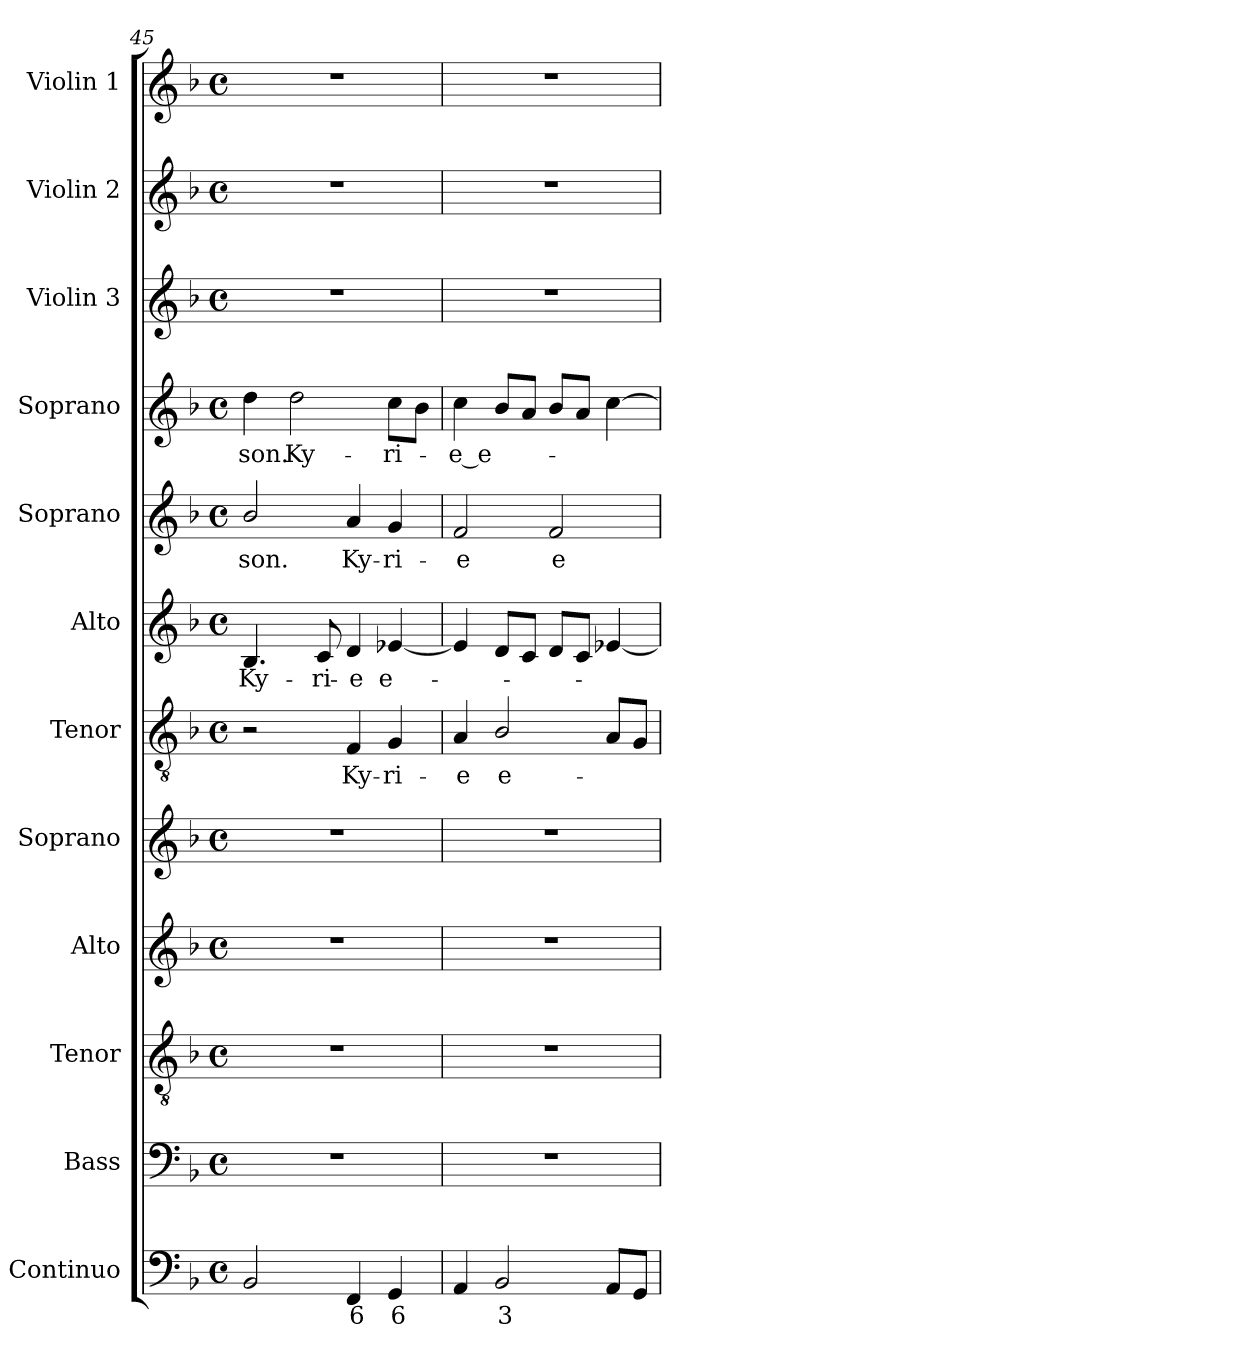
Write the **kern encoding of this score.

**kern	**text	**kern	**kern	**kern	**kern	**kern	**text	**kern	**text	**kern	**text	**kern	**text	**kern	**kern	**kern
*part12	*part12	*part11	*part10	*part9	*part8	*part7	*part7	*part6	*part6	*part5	*part5	*part4	*part4	*part3	*part2	*part1
*staff12	*staff12	*staff11	*staff10	*staff9	*staff8	*staff7	*staff7	*staff6	*staff6	*staff5	*staff5	*staff4	*staff4	*staff3	*staff2	*staff1
*I"Continuo	*	*I"Bass	*I"Tenor	*I"Alto	*I"Soprano	*I"Tenor	*	*I"Alto	*	*I"Soprano	*	*I"Soprano	*	*I"Violin 3	*I"Violin 2	*I"Violin 1
*I'Cont.	*	*I'B.	*I'T.	*I'A.	*I'S.	*I'T.	*	*I'A.	*	*I'S.	*	*I'S.	*	*I'Vln. 3	*I'Vln. 2	*I'Vln. 1
*clefF4	*	*clefF4	*clefGv2	*clefG2	*clefG2	*clefGv2	*	*clefG2	*	*clefG2	*	*clefG2	*	*clefG2	*clefG2	*clefG2
*	*	*	*ITrd7c12	*	*	*ITrd7c12	*	*	*	*	*	*	*	*	*	*
*k[b-]	*	*k[b-]	*k[b-]	*k[b-]	*k[b-]	*k[b-]	*	*k[b-]	*	*k[b-]	*	*k[b-]	*	*k[b-]	*k[b-]	*k[b-]
*F:	*	*F:	*F:	*F:	*F:	*F:	*	*F:	*	*F:	*	*F:	*	*F:	*F:	*F:
*M4/4	*	*M4/4	*M4/4	*M4/4	*M4/4	*M4/4	*	*M4/4	*	*M4/4	*	*M4/4	*	*M4/4	*M4/4	*M4/4
*met(c)	*	*met(c)	*met(c)	*met(c)	*met(c)	*met(c)	*	*met(c)	*	*met(c)	*	*met(c)	*	*met(c)	*met(c)	*met(c)
=45	=45	=45	=45	=45	=45	=45	=45	=45	=45	=45	=45	=45	=45	=45	=45	=45
!	!	!	!	!	!	!	!	!	!LO:LY:b:color=#000000	!	!	!	!	!	!	!
!	!	!	!	!	!	!	!	!	!	!	!LO:LY:b:color=#000000	!	!	!	!	!
!	!	!	!	!	!	!	!	!	!	!	!	!	!LO:LY:b:color=#000000	!	!	!
2BB-i/	.	1r	1r	1r	1r	2r	.	4.B-i/	Ky-	2b-i/	-son.	4ddi\	-son.	1r	1r	1r
!	!	!	!	!	!	!	!	!	!	!	!	!	!LO:LY:b:color=#000000	!	!	!
.	.	.	.	.	.	.	.	.	.	.	.	2ddi\	Ky-	.	.	.
!	!	!	!	!	!	!	!	!	!LO:LY:b:color=#000000	!	!	!	!	!	!	!
.	.	.	.	.	.	.	.	8ci/	-ri-	.	.	.	.	.	.	.
!	!LO:LY:b:color=#000000	!	!	!	!	!	!	!	!	!	!	!	!	!	!	!
!	!	!	!	!	!	!	!LO:LY:b:color=#000000	!	!	!	!	!	!	!	!	!
!	!	!	!	!	!	!	!	!	!LO:LY:b:color=#000000	!	!	!	!	!	!	!
!	!	!	!	!	!	!	!	!	!	!	!LO:LY:b:color=#000000	!	!	!	!	!
4FFi/	6	.	.	.	.	4FFi/	Ky-	4di/	-e	4ai/	Ky-	.	.	.	.	.
!	!LO:LY:b:color=#000000	!	!	!	!	!	!	!	!	!	!	!	!	!	!	!
!	!	!	!	!	!	!	!LO:LY:b:color=#000000	!	!	!	!	!	!	!	!	!
!	!	!	!	!	!	!	!	!	!LO:LY:b:color=#000000	!	!	!	!	!	!	!
!	!	!	!	!	!	!	!	!	!	!	!LO:LY:b:color=#000000	!	!	!	!	!
!	!	!	!	!	!	!	!	!	!	!	!	!	!LO:LY:b:color=#000000	!	!	!
4GGi/	6	.	.	.	.	4GGi/	-ri-	[<4e-Xi/	e-	4gi/	-ri-	8cci\L	-ri-	.	.	.
.	.	.	.	.	.	.	.	.	.	.	.	8b-i\J	.	.	.	.
=46	=46	=46	=46	=46	=46	=46	=46	=46	=46	=46	=46	=46	=46	=46	=46	=46
!	!	!	!	!	!	!	!LO:LY:b:color=#000000	!	!	!	!	!	!	!	!	!
!	!	!	!	!	!	!	!	!	!	!	!LO:LY:b:color=#000000	!	!	!	!	!
!	!	!	!	!	!	!	!	!	!	!	!	!	!LO:LY:b:color=#000000	!	!	!
4AAi/	.	1r	1r	1r	1r	4AAi/	-e	4e-i/]	.	2fi/	-e	4cci\	-e_e-	1r	1r	1r
!	!LO:LY:b:color=#000000	!	!	!	!	!	!	!	!	!	!	!	!	!	!	!
!	!	!	!	!	!	!	!LO:LY:b:color=#000000	!	!	!	!	!	!	!	!	!
2BB-i/	3	.	.	.	.	2BB-i/	e-	8di/L	.	.	.	8b-i/L	.	.	.	.
.	.	.	.	.	.	.	.	8ci/J	.	.	.	8ai/J	.	.	.	.
!	!	!	!	!	!	!	!	!	!	!	!LO:LY:b:color=#000000	!	!	!	!	!
.	.	.	.	.	.	.	.	8di/L	.	2fi/	e-	8b-i/L	.	.	.	.
.	.	.	.	.	.	.	.	8ci/J	.	.	.	8ai/J	.	.	.	.
8AAi/L	.	.	.	.	.	8AAi/L	.	[<4e-Xi/	.	.	.	[>4cci\	.	.	.	.
8GGi/J	.	.	.	.	.	8GGi/J	.	.	.	.	.	.	.	.	.	.
=	=	=	=	=	=	=	=	=	=	=	=	=	=	=	=	=
*-	*-	*-	*-	*-	*-	*-	*-	*-	*-	*-	*-	*-	*-	*-	*-	*-
